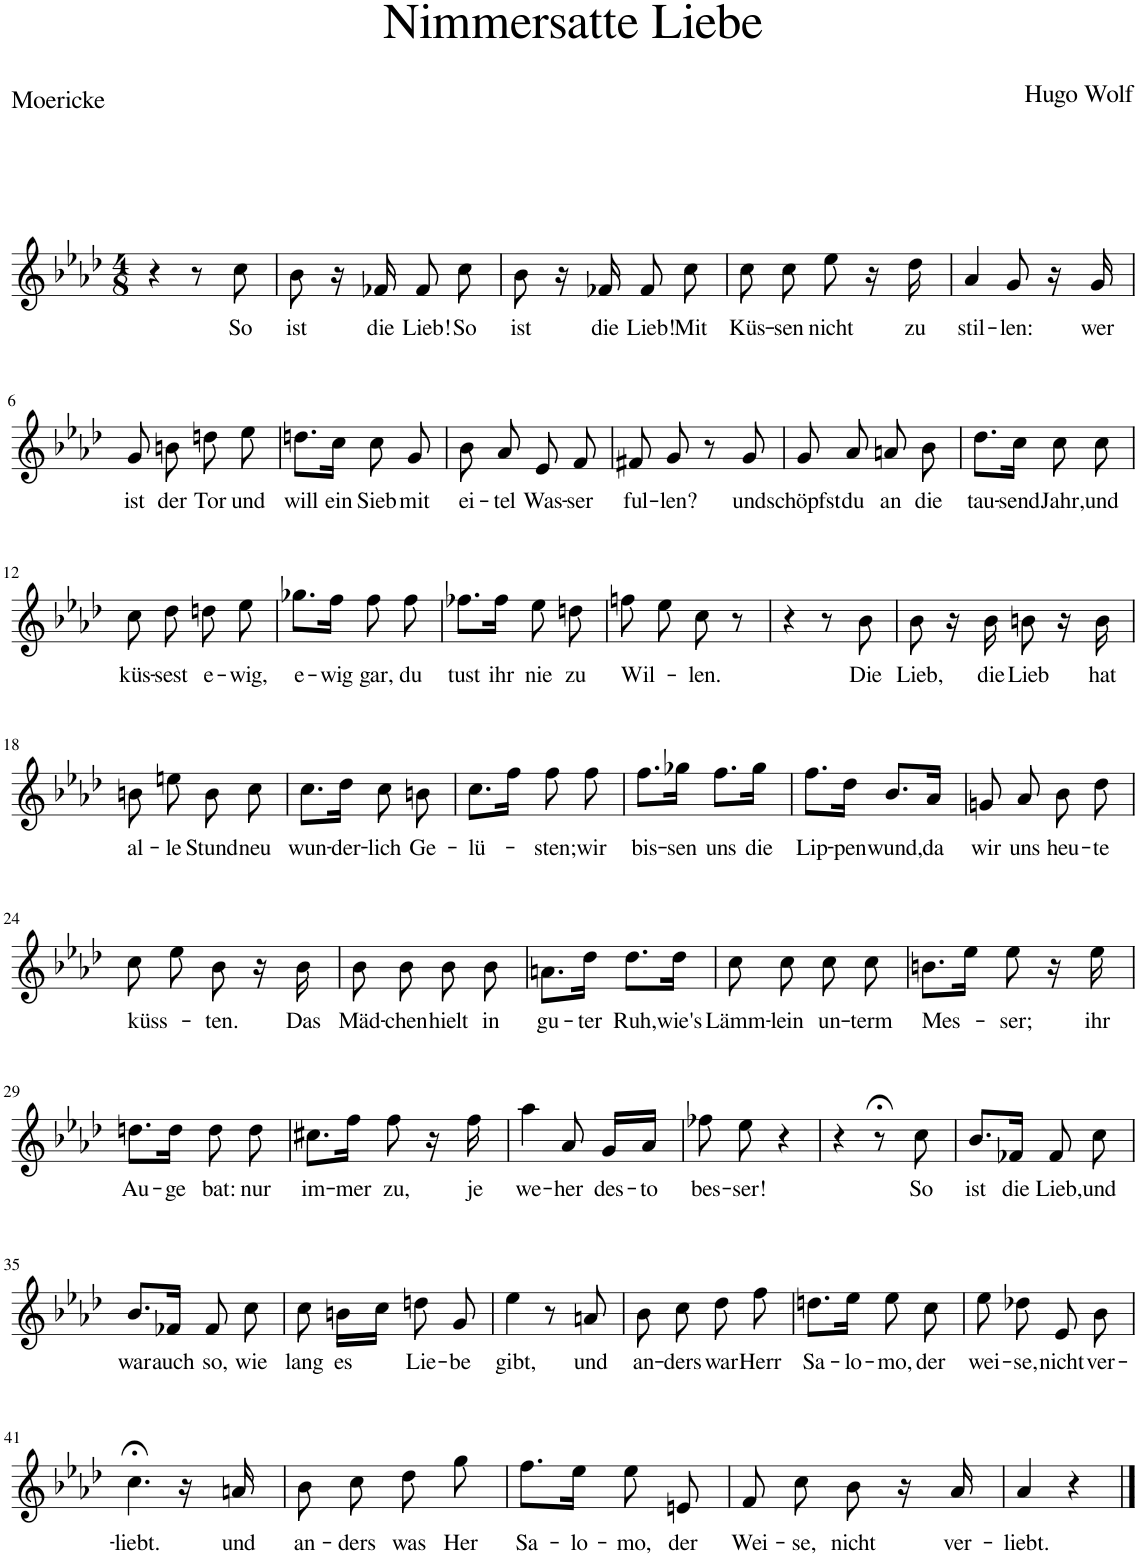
**kern	**text
*part1	*part1
*staff1	*staff1
*I"Piano	*
*I'Pno	*
*clefG2	*
*k[b-e-a-d-]	*
*M4/8	*
=1	=1
4r	.
8r	.
!	!LO:LY:b
8cc\	So
=2	=2
!	!LO:LY:b
8b-\	ist
16r	.
!	!LO:LY:b
16f-X/	die
!	!LO:LY:b
8f-/	Lieb!
!	!LO:LY:b
8cc\	So
=3	=3
!	!LO:LY:b
8b-\	ist
16r	.
!	!LO:LY:b
16f-X/	die
!	!LO:LY:b
8f-/	Lieb!
!	!LO:LY:b
8cc\	Mit
=4	=4
!	!LO:LY:b
8cc\	Küs-
!	!LO:LY:b
8cc\	-sen
!	!LO:LY:b
8ee-\	nicht
16r	.
!	!LO:LY:b
16dd-\	zu
=5	=5
!	!LO:LY:b
4a-/	stil-
!	!LO:LY:b
8g/	-len:
16r	.
!	!LO:LY:b
16g/	wer
!!LO:LB:g=z
=6	=6
!	!LO:LY:b
8g/	ist
!	!LO:LY:b
8bn\	der
!	!LO:LY:b
8ddn\	Tor
!	!LO:LY:b
8ee-\	und
=7	=7
!	!LO:LY:b
8.ddn\L	will
!	!LO:LY:b
16cc\Jk	ein
!	!LO:LY:b
8cc\	Sieb
!	!LO:LY:b
8g/	mit
=8	=8
!	!LO:LY:b
8b-\	ei-
!	!LO:LY:b
8a-/	-tel
!	!LO:LY:b
8e-/	Was-
!	!LO:LY:b
8f/	-ser
=9	=9
!	!LO:LY:b
8f#X/	ful-
!	!LO:LY:b
8g/	-len?
8r	.
!	!LO:LY:b
8g/	und
=10	=10
!	!LO:LY:b
8g/	schöpfst
!	!LO:LY:b
8a-/	du
!	!LO:LY:b
8an/	an
!	!LO:LY:b
8b-\	die
=11	=11
!	!LO:LY:b
8.dd-\L	tau-
!	!LO:LY:b
16cc\Jk	-send
!	!LO:LY:b
8cc\	Jahr,
!	!LO:LY:b
8cc\	und
!!LO:LB:g=z
=12	=12
!	!LO:LY:b
8cc\	küs-
!	!LO:LY:b
8dd-\	-sest
!	!LO:LY:b
8ddn\	e-
!	!LO:LY:b
8ee-\	-wig,
=13	=13
!	!LO:LY:b
8.gg-X\L	e-
!	!LO:LY:b
16ff\Jk	-wig
!	!LO:LY:b
8ff\	gar,
!	!LO:LY:b
8ff\	du
=14	=14
!	!LO:LY:b
8.ff-X\L	tust
!	!LO:LY:b
16ff-\Jk	ihr
!	!LO:LY:b
8ee-\	nie
!	!LO:LY:b
8ddn\	zu
=15	=15
!	!LO:LY:b
8ffn\	Wil-
8ee-\	.
!	!LO:LY:b
8cc\	-len.
8r	.
=16	=16
4r	.
8r	.
!	!LO:LY:b
8b-\	Die
=17	=17
!	!LO:LY:b
8b-\	Lieb,
16r	.
!	!LO:LY:b
16b-\	die
!	!LO:LY:b
8bn\	Lieb
16r	.
!	!LO:LY:b
16b\	hat
!!LO:LB:g=z
=18	=18
!	!LO:LY:b
8bn\	al-
!	!LO:LY:b
8een\	-le
!	!LO:LY:b
8b\	Stund
!	!LO:LY:b
8cc\	neu
=19	=19
!	!LO:LY:b
8.cc\L	wun-
!	!LO:LY:b
16dd-\Jk	-der-
!	!LO:LY:b
8cc\	-lich
!	!LO:LY:b
8bn\	Ge-
=20	=20
!	!LO:LY:b
8.cc\L	-lü-
16ff\Jk	.
!	!LO:LY:b
8ff\	-sten;
!	!LO:LY:b
8ff\	wir
=21	=21
!	!LO:LY:b
8.ff\L	bis-
!	!LO:LY:b
16gg-X\Jk	-sen
!	!LO:LY:b
8.ff\L	uns
!	!LO:LY:b
16gg-\Jk	die
=22	=22
!	!LO:LY:b
8.ff\L	Lip-
!	!LO:LY:b
16dd-\Jk	-pen
!	!LO:LY:b
8.b-/L	wund,
!	!LO:LY:b
16a-/Jk	da
=23	=23
!	!LO:LY:b
8gn/	wir
!	!LO:LY:b
8a-/	uns
!	!LO:LY:b
8b-\	heu-
!	!LO:LY:b
8dd-\	-te
!!LO:LB:g=z
=24	=24
!	!LO:LY:b
8cc\	küss-
8ee-\	.
!	!LO:LY:b
8b-\	-ten.
16r	.
!	!LO:LY:b
16b-\	Das
=25	=25
!	!LO:LY:b
8b-\	Mäd-
!	!LO:LY:b
8b-\	-chen
!	!LO:LY:b
8b-\	hielt
!	!LO:LY:b
8b-\	in
=26	=26
!	!LO:LY:b
8.an\L	gu-
!	!LO:LY:b
16dd-\Jk	-ter
!	!LO:LY:b
8.dd-\L	Ruh,
!	!LO:LY:b
16dd-\Jk	wie's
=27	=27
!	!LO:LY:b
8cc\	Lämm-
!	!LO:LY:b
8cc\	-lein
!	!LO:LY:b
8cc\	un-
!	!LO:LY:b
8cc\	-term
=28	=28
!	!LO:LY:b
8.bn\L	Mes-
16ee-\Jk	.
!	!LO:LY:b
8ee-\	-ser;
16r	.
!	!LO:LY:b
16ee-\	ihr
!!LO:LB:g=z
=29	=29
!	!LO:LY:b
8.ddn\L	Au-
!	!LO:LY:b
16dd\Jk	-ge
!	!LO:LY:b
8dd\	bat:
!	!LO:LY:b
8dd\	nur
=30	=30
!	!LO:LY:b
8.cc#X\L	im-
!	!LO:LY:b
16ff\Jk	-mer
!	!LO:LY:b
8ff\	zu,
16r	.
!	!LO:LY:b
16ff\	je
=31	=31
!	!LO:LY:b
4aa-\	we-
!	!LO:LY:b
8a-/	-her
!	!LO:LY:b
16g/LL	des-
!	!LO:LY:b
16a-/JJ	-to
=32	=32
!	!LO:LY:b
8ff-X\	bes-
!	!LO:LY:b
8ee-\	-ser!
4r	.
=33	=33
4r	.
8r;<	.
!	!LO:LY:b
8cc\	So
=34	=34
!	!LO:LY:b
8.b-/L	ist
!	!LO:LY:b
16f-X/Jk	die
!	!LO:LY:b
8f-/	Lieb,
!	!LO:LY:b
8cc\	und
!!LO:LB:g=z
=35	=35
!	!LO:LY:b
8.b-/L	war
!	!LO:LY:b
16f-X/Jk	auch
!	!LO:LY:b
8f-/	so,
!	!LO:LY:b
8cc\	wie
=36	=36
!	!LO:LY:b
8cc\	lang
!	!LO:LY:b
16bn\LL	es
16cc\JJ	.
!	!LO:LY:b
8ddn\	Lie-
!	!LO:LY:b
8g/	-be
=37	=37
!	!LO:LY:b
4ee-\	gibt,
8r	.
!	!LO:LY:b
8an/	und
=38	=38
!	!LO:LY:b
8b-\	an-
!	!LO:LY:b
8cc\	-ders
!	!LO:LY:b
8dd-\	war
!	!LO:LY:b
8ff\	Herr
=39	=39
!	!LO:LY:b
8.ddn\L	Sa-
!	!LO:LY:b
16ee-\Jk	-lo-
!	!LO:LY:b
8ee-\	-mo,
!	!LO:LY:b
8cc\	der
=40	=40
!	!LO:LY:b
8ee-\	wei-
!	!LO:LY:b
8dd-X\	-se,
!	!LO:LY:b
8e-/	nicht
!	!LO:LY:b
8b-\	ver-
!!LO:LB:g=z
=41	=41
!	!LO:LY:b
4.cc;<\	-liebt.
16r	.
!	!LO:LY:b
16an/	und
=42	=42
!	!LO:LY:b
8b-\	an-
!	!LO:LY:b
8cc\	-ders
!	!LO:LY:b
8dd-\	was
!	!LO:LY:b
8gg\	Her
=43	=43
!	!LO:LY:b
8.ff\L	Sa-
!	!LO:LY:b
16ee-\Jk	-lo-
!	!LO:LY:b
8ee-\	-mo,
!	!LO:LY:b
8en/	der
=44	=44
!	!LO:LY:b
8f/	Wei-
!	!LO:LY:b
8cc\	-se,
!	!LO:LY:b
8b-\	nicht
16r	.
!	!LO:LY:b
16a-/	ver-
=45	=45
!	!LO:LY:b
4a-/	-liebt.
4r	.
==	==
*-	*-
